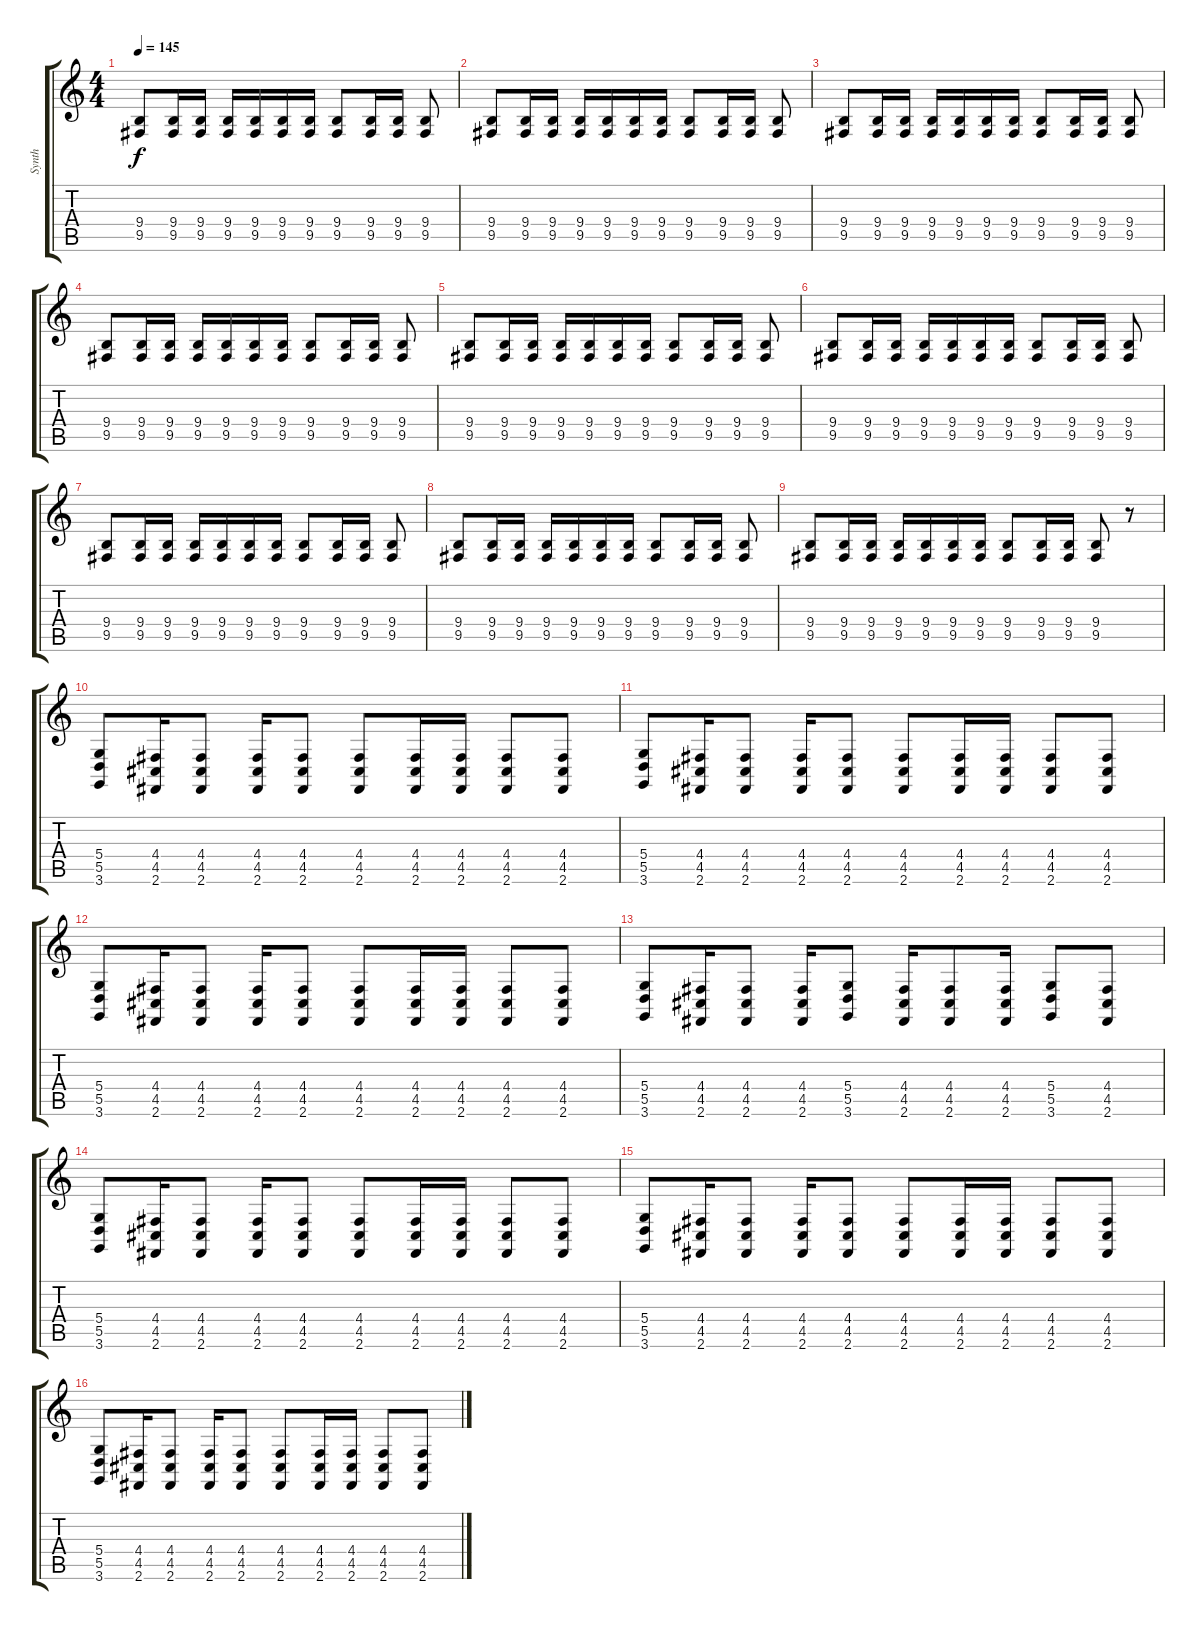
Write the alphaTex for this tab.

\track ("Synth" "Synth") {instrument lead5charang}
\staff {score tabs}
\tuning (E4 B3 G3 D3 A2 E2) {hide}
\ts (4 4)
\tempo 145
\clef g2
\ks c
(9.4 9.5).8{dy f} (9.4 9.5).16 (9.4 9.5).16 (9.4 9.5).16 (9.4 9.5).16 (9.4 9.5).16 (9.4 9.5).16 (9.4 9.5).8 (9.4 9.5).16 (9.4 9.5).16 (9.4 9.5).8 |
(9.4 9.5).8 (9.4 9.5).16 (9.4 9.5).16 (9.4 9.5).16 (9.4 9.5).16 (9.4 9.5).16 (9.4 9.5).16 (9.4 9.5).8 (9.4 9.5).16 (9.4 9.5).16 (9.4 9.5).8 |
(9.4 9.5).8 (9.4 9.5).16 (9.4 9.5).16 (9.4 9.5).16 (9.4 9.5).16 (9.4 9.5).16 (9.4 9.5).16 (9.4 9.5).8 (9.4 9.5).16 (9.4 9.5).16 (9.4 9.5).8 |
(9.4 9.5).8 (9.4 9.5).16 (9.4 9.5).16 (9.4 9.5).16 (9.4 9.5).16 (9.4 9.5).16 (9.4 9.5).16 (9.4 9.5).8 (9.4 9.5).16 (9.4 9.5).16 (9.4 9.5).8 |
(9.4 9.5).8 (9.4 9.5).16 (9.4 9.5).16 (9.4 9.5).16 (9.4 9.5).16 (9.4 9.5).16 (9.4 9.5).16 (9.4 9.5).8 (9.4 9.5).16 (9.4 9.5).16 (9.4 9.5).8 |
(9.4 9.5).8 (9.4 9.5).16 (9.4 9.5).16 (9.4 9.5).16 (9.4 9.5).16 (9.4 9.5).16 (9.4 9.5).16 (9.4 9.5).8 (9.4 9.5).16 (9.4 9.5).16 (9.4 9.5).8 |
(9.4 9.5).8 (9.4 9.5).16 (9.4 9.5).16 (9.4 9.5).16 (9.4 9.5).16 (9.4 9.5).16 (9.4 9.5).16 (9.4 9.5).8 (9.4 9.5).16 (9.4 9.5).16 (9.4 9.5).8 |
(9.4 9.5).8 (9.4 9.5).16 (9.4 9.5).16 (9.4 9.5).16 (9.4 9.5).16 (9.4 9.5).16 (9.4 9.5).16 (9.4 9.5).8 (9.4 9.5).16 (9.4 9.5).16 (9.4 9.5).8 |
(9.4 9.5).8 (9.4 9.5).16 (9.4 9.5).16 (9.4 9.5).16 (9.4 9.5).16 (9.4 9.5).16 (9.4 9.5).16 (9.4 9.5).8 (9.4 9.5).16 (9.4 9.5).16 (9.4 9.5).8 r.8 |
(5.4 5.5 3.6).8 (4.4 4.5 2.6).16 (4.4 4.5 2.6).8 (4.4 4.5 2.6).16 (4.4 4.5 2.6).8 (4.4 4.5 2.6).8 (4.4 4.5 2.6).16 (4.4 4.5 2.6).16 (4.4 4.5 2.6).8 (4.4 4.5 2.6).8 |
(5.4 5.5 3.6).8 (4.4 4.5 2.6).16 (4.4 4.5 2.6).8 (4.4 4.5 2.6).16 (4.4 4.5 2.6).8 (4.4 4.5 2.6).8 (4.4 4.5 2.6).16 (4.4 4.5 2.6).16 (4.4 4.5 2.6).8 (4.4 4.5 2.6).8 |
(5.4 5.5 3.6).8 (4.4 4.5 2.6).16 (4.4 4.5 2.6).8 (4.4 4.5 2.6).16 (4.4 4.5 2.6).8 (4.4 4.5 2.6).8 (4.4 4.5 2.6).16 (4.4 4.5 2.6).16 (4.4 4.5 2.6).8 (4.4 4.5 2.6).8 |
(5.4 5.5 3.6).8 (4.4 4.5 2.6).16 (4.4 4.5 2.6).8 (4.4 4.5 2.6).16 (5.4 5.5 3.6).8 (4.4 4.5 2.6).16 (4.4 4.5 2.6).8 (4.4 4.5 2.6).16 (5.4 5.5 3.6).8 (4.4 4.5 2.6).8 |
(5.4 5.5 3.6).8 (4.4 4.5 2.6).16 (4.4 4.5 2.6).8 (4.4 4.5 2.6).16 (4.4 4.5 2.6).8 (4.4 4.5 2.6).8 (4.4 4.5 2.6).16 (4.4 4.5 2.6).16 (4.4 4.5 2.6).8 (4.4 4.5 2.6).8 |
(5.4 5.5 3.6).8 (4.4 4.5 2.6).16 (4.4 4.5 2.6).8 (4.4 4.5 2.6).16 (4.4 4.5 2.6).8 (4.4 4.5 2.6).8 (4.4 4.5 2.6).16 (4.4 4.5 2.6).16 (4.4 4.5 2.6).8 (4.4 4.5 2.6).8 |
(5.4 5.5 3.6).8 (4.4 4.5 2.6).16 (4.4 4.5 2.6).8 (4.4 4.5 2.6).16 (4.4 4.5 2.6).8 (4.4 4.5 2.6).8 (4.4 4.5 2.6).16 (4.4 4.5 2.6).16 (4.4 4.5 2.6).8 (4.4 4.5 2.6).8
